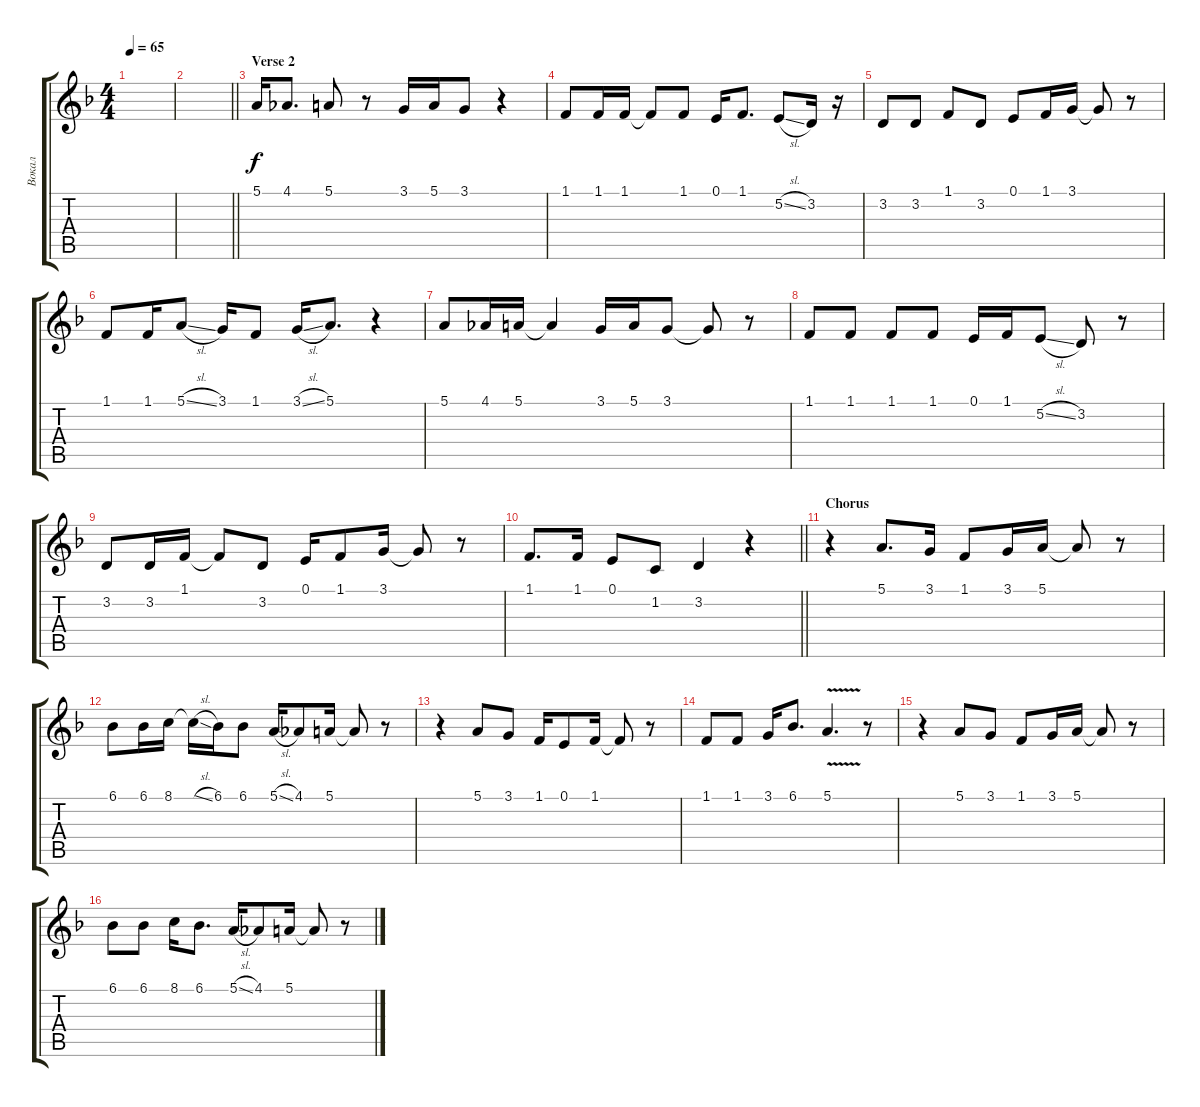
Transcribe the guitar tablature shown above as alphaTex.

\track ("Вокал" "Вокал") {instrument fx5brightness}
\staff {score tabs}
\tuning (E4 B3 G3 D3 A2 D2) {hide}
\ts (4 4)
\tempo 65
\clef g2
\ks dminor
|
\barLineRight lightlight
|
\section ("" "Verse 2")
5.1.16 4.1.8{d} 5.1.8 r.8 3.1.16 5.1.16 3.1.8 r.4 |
1.1.8 1.1.16 1.1.16 1.1{t}.8 1.1.8 0.1.16 1.1.8{d} 5.2{sl}.8 3.2.16 r.16 |
3.2.8 3.2.8 1.1.8 3.2.8 0.1.8 1.1.16 3.1.16 3.1{t}.8 r.8 |
1.1.8 1.1.16 5.1{sl}.8 3.1.16 1.1.8 3.1{sl}.16 5.1.8{d} r.4 |
5.1.8 4.1.16 5.1.16 5.1{t}.4 3.1.16 5.1.16 3.1.8 3.1{t}.8 r.8 |
1.1.8 1.1.8 1.1.8 1.1.8 0.1.16 1.1.16 5.2{sl}.8 3.2.8 r.8 |
3.2.8 3.2.16 1.1.16 1.1{t}.8 3.2.8 0.1.16 1.1.8 3.1.16 3.1{t}.8 r.8 |
\barLineRight lightlight
1.1.8{d} 1.1.16 0.1.8 1.2.8 3.2.4 r.4 |
\section ("" "Chorus")
r.4 5.1.8{d} 3.1.16 1.1.8 3.1.16 5.1.16 5.1{t}.8 r.8 |
6.1.8 6.1.16 8.1.16 8.1{sl t}.16 6.1.16 6.1.8 5.1{sl}.16 4.1.8 5.1.16 5.1{t}.8 r.8 |
r.4 5.1.8 3.1.8 1.1.16 0.1.8 1.1.16 1.1{t}.8 r.8 |
1.1.8 1.1.8 3.1.16 6.1.8{d} 5.1{v}.4{d} r.8 |
r.4 5.1.8 3.1.8 1.1.8 3.1.16 5.1.16 5.1{t}.8 r.8 |
6.1.8 6.1.8 8.1.16 6.1.8{d} 5.1{sl}.16 4.1.8 5.1.16 5.1{t}.8 r.8
